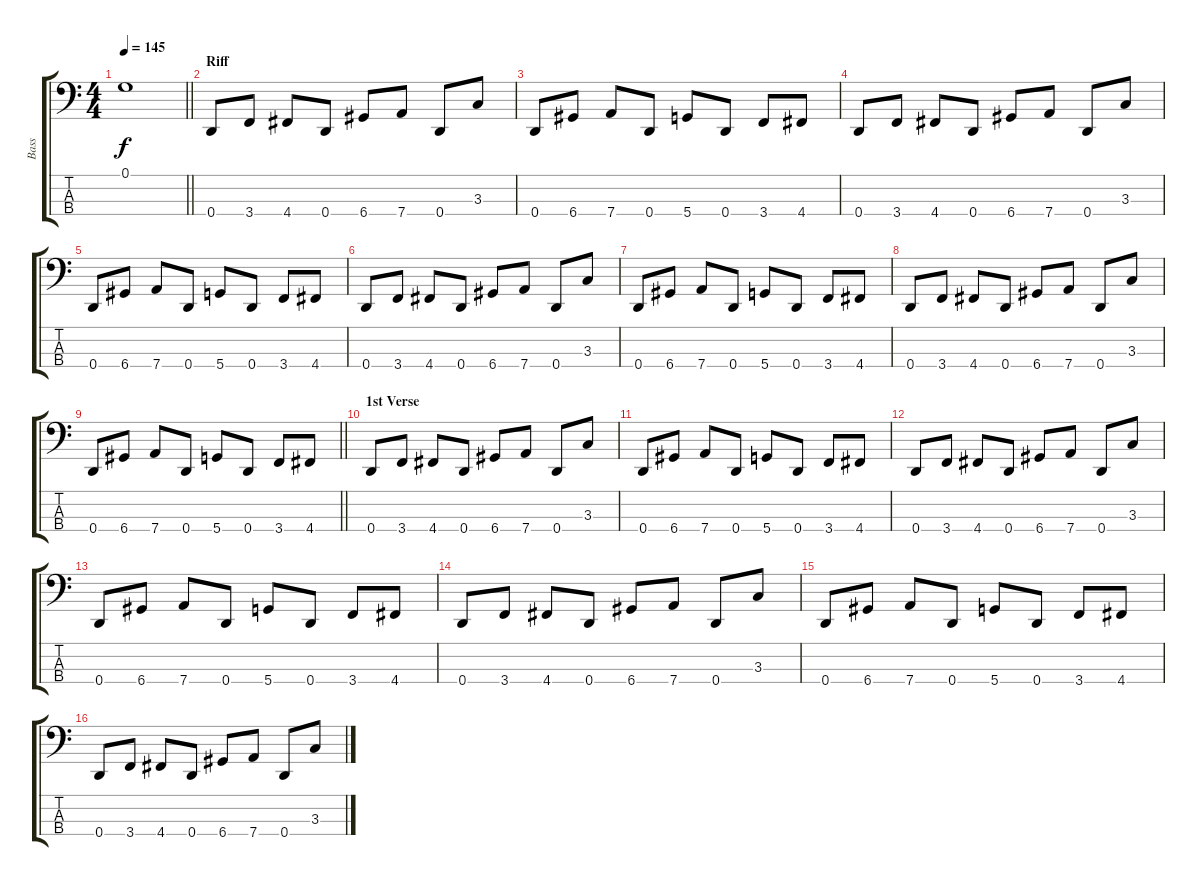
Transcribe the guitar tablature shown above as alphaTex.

\track ("Bass" "Bass") {solo instrument electricbasspick}
\staff {score tabs}
\tuning (G2 D2 A1 D1) {hide}
\ts (4 4)
\tempo 145
\clef f4
\barLineRight lightlight
\ks c
0.1.1{dy f} |
\section ("" "Riff")
0.4.8 3.4.8 4.4.8 0.4.8 6.4.8 7.4.8 0.4.8 3.3.8 |
0.4.8 6.4.8 7.4.8 0.4.8 5.4.8 0.4.8 3.4.8 4.4.8 |
0.4.8 3.4.8 4.4.8 0.4.8 6.4.8 7.4.8 0.4.8 3.3.8 |
0.4.8 6.4.8 7.4.8 0.4.8 5.4.8 0.4.8 3.4.8 4.4.8 |
0.4.8 3.4.8 4.4.8 0.4.8 6.4.8 7.4.8 0.4.8 3.3.8 |
0.4.8 6.4.8 7.4.8 0.4.8 5.4.8 0.4.8 3.4.8 4.4.8 |
0.4.8 3.4.8 4.4.8 0.4.8 6.4.8 7.4.8 0.4.8 3.3.8 |
\barLineRight lightlight
0.4.8 6.4.8 7.4.8 0.4.8 5.4.8 0.4.8 3.4.8 4.4.8 |
\section ("" "1st Verse")
0.4.8 3.4.8 4.4.8 0.4.8 6.4.8 7.4.8 0.4.8 3.3.8 |
0.4.8 6.4.8 7.4.8 0.4.8 5.4.8 0.4.8 3.4.8 4.4.8 |
0.4.8 3.4.8 4.4.8 0.4.8 6.4.8 7.4.8 0.4.8 3.3.8 |
0.4.8 6.4.8 7.4.8 0.4.8 5.4.8 0.4.8 3.4.8 4.4.8 |
0.4.8 3.4.8 4.4.8 0.4.8 6.4.8 7.4.8 0.4.8 3.3.8 |
0.4.8 6.4.8 7.4.8 0.4.8 5.4.8 0.4.8 3.4.8 4.4.8 |
0.4.8 3.4.8 4.4.8 0.4.8 6.4.8 7.4.8 0.4.8 3.3.8
